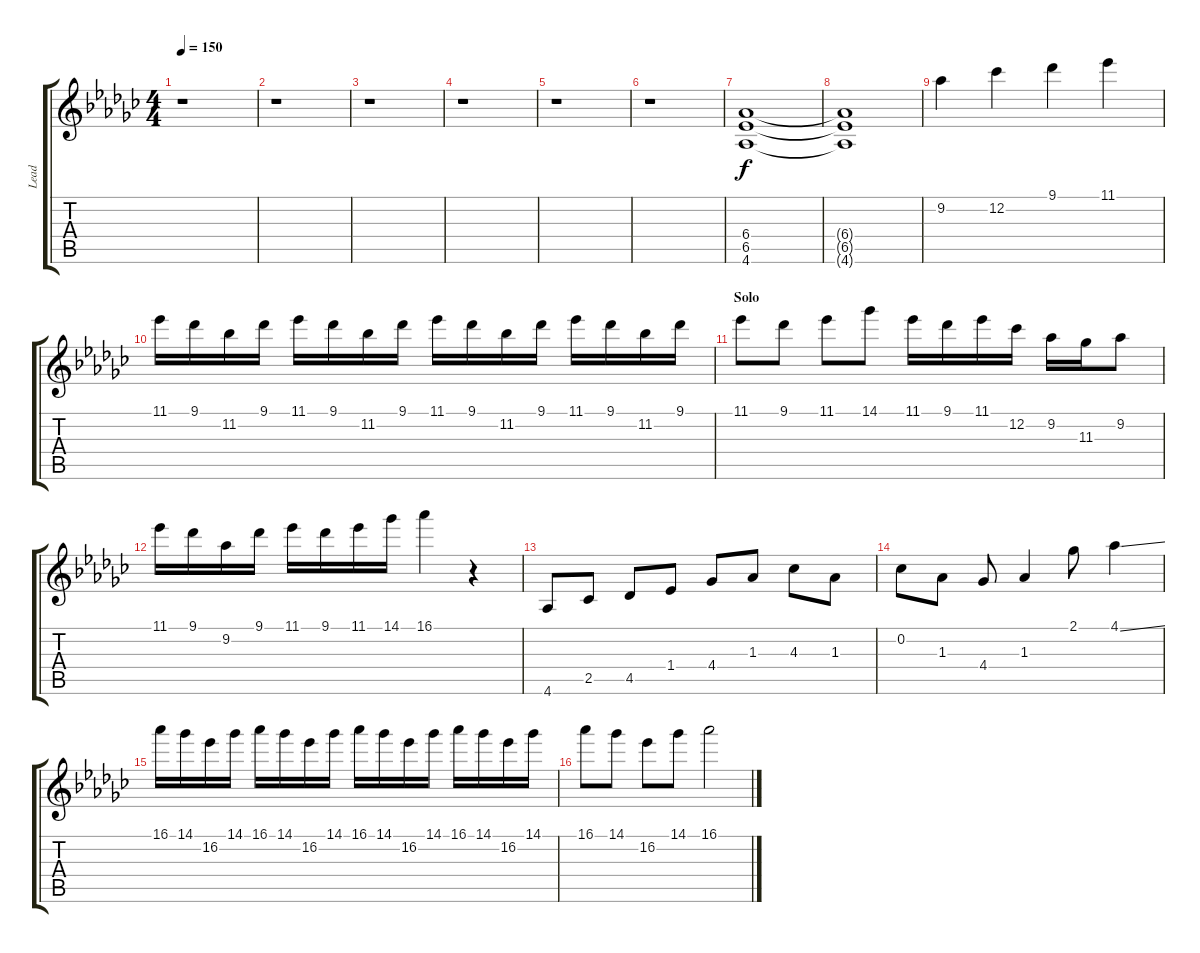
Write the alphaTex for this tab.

\track ("Lead" "Lead") {instrument distortionguitar}
\staff {score tabs}
\tuning (E4 B3 G3 D3 A2 E2) {hide}
\ts (4 4)
\tempo 150
\clef g2
\ks gb
r.1{dy mf} |
r.1 |
r.1 |
r.1 |
r.1 |
r.1 |
(6.4 6.5 4.6).1{dy f} |
(6.4{t} 6.5{t} 4.6{t}).1 |
9.2.4 12.2.4 9.1.4 11.1.4 |
11.1.16 9.1.16 11.2.16 9.1.16 11.1.16 9.1.16 11.2.16 9.1.16 11.1.16 9.1.16 11.2.16 9.1.16 11.1.16 9.1.16 11.2.16 9.1.16 |
\section ("" "Solo")
11.1.8{volume 16} 9.1.8 11.1.8 14.1.8 11.1.16 9.1.16 11.1.16 12.2.16 9.2.16 11.3.16 9.2.8 |
11.1.16 9.1.16 9.2.16 9.1.16 11.1.16 9.1.16 11.1.16 14.1.16 16.1.4 r.4 |
4.6.8 2.5.8 4.5.8 1.4.8 4.4.8 1.3.8 4.3.8 1.3.8 |
0.2.8 1.3.8 4.4.8 1.3.4 2.1.8 4.1{ss}.4 |
16.1.16 14.1.16 16.2.16 14.1.16 16.1.16 14.1.16 16.2.16 14.1.16 16.1.16 14.1.16 16.2.16 14.1.16 16.1.16 14.1.16 16.2.16 14.1.16 |
16.1.8 14.1.8 16.2.8 14.1.8 16.1.2
